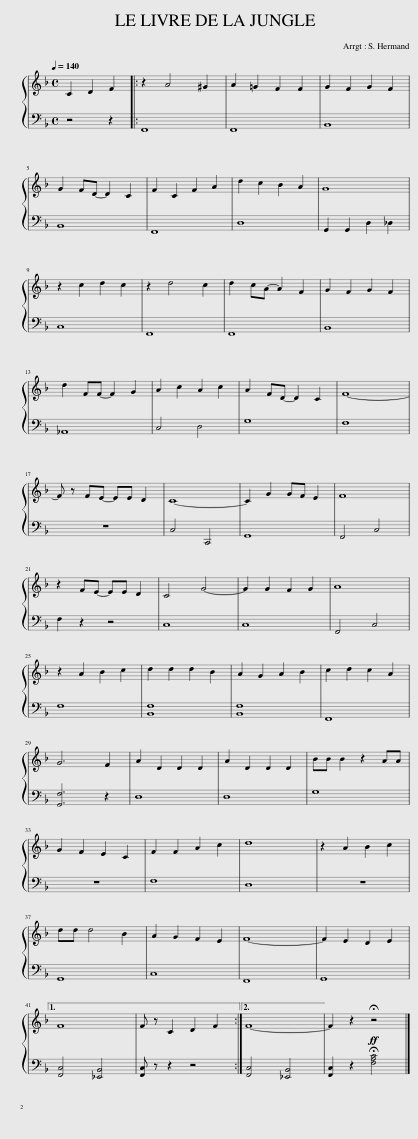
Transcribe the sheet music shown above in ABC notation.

X:1
%%score { 1 | ( 2 3 ) }
L:1/8
Q:1/4=140
M:4/4
I:linebreak $
K:F
V:1 treble
V:2 bass
V:3 bass
V:1
 C2 D2 F2 |: z2 A4 ^G2 | A2 =G2 F2 F2 | G2 F2 G2 F2 |$ G2 FD- D2 C2 | %5
 F2 C2 F2 A2 | d2 c2 B2 A2 | G8 |$ z2 c2 d2 c2 | z2 d4 c2 | %10
 d2 cA- A2 F2 | G2 F2 G2 F2 |$ d2 FF- F2 G2 | A2 c2 A2 c2 | A2 FD- D2 C2 | %15
 F8- |$ F z FE- EE D2 | C8- | C2 G2 GF E2 | F8 |$ %20
 z2 FE- EE D2 | C4 G4- | G2 G2 F2 G2 | A8 |$ z2 A2 B2 c2 | %25
 d2 d2 d2 B2 | A2 G2 A2 B2 | c2 d2 c2 A2 |$ G6 F2 | A2 D2 D2 D2 | %30
 A2 D2 D2 D2 | BB B2 z2 AA |$ G2 F2 E2 C2 | F2 F2 A2 c2 | d8 | %35
 z2 A2 B2 c2 |$ dd d4 B2 | A2 G2 F2 E2 | F8- | F2 E2 D2 E2 |1$ %40
 F8 | F z C2 D2 F2 :|2 F8- || F2 z2!ff! !fermata!z4 |] %44
V:2
 z4 z2 |: F,,8 | F,,8 | B,,8 |$ B,,8 | %5
 F,,8 | D,8 | G,,2 G,,2 D,2 _D,2 |$ C,8 | F,,8 | %10
 F,,8 | B,,8 |$ _A,,8 | C,4 D,4 | G,8 | %15
 F,8 |$ z8 | C,4 C,,4 | G,,8 | F,,4 C,4 |$ %20
 F,2 z2 z4 | C,8 | C,8 | F,,4 C,4 |$ F,8 | %25
 [B,,F,]8 | F,8 | F,,8 |$ [G,,F,]6 z2 | D,8 | %30
 D,8 | G,8 |$ z8 | F,8 | D,8 | %35
 z8 |$ G,,8 | C,8 | F,,8 | G,,8 |1$ %40
 [F,,C,]4 [_E,,B,,]4 | [F,,C,] z z2 z4 :|2 [F,,C,]4 [_E,,B,,]4 || [F,,C,]2 z2 !fermata![F,A,C]4 |] %44
V:3
 x6 |: x8 | x8 | x8 |$ x8 | %5
 x8 | x8 | x8 |$ x8 | x8 | %10
 x8 | x8 |$ x8 | x8 | x8 | %15
 x8 |$ x8 | x8 | x8 | x8 |$ %20
 x8 | x8 | x8 | x8 |$ x8 | %25
 x8 | B,,8 | x8 |$ x8 | x8 | %30
 x8 | x8 |$ x8 | x8 | x8 | %35
 x8 |$ x8 | x8 | x8 | x8 |1$ %40
 x8 | x8 :|2 x8 || x8 |] %44
